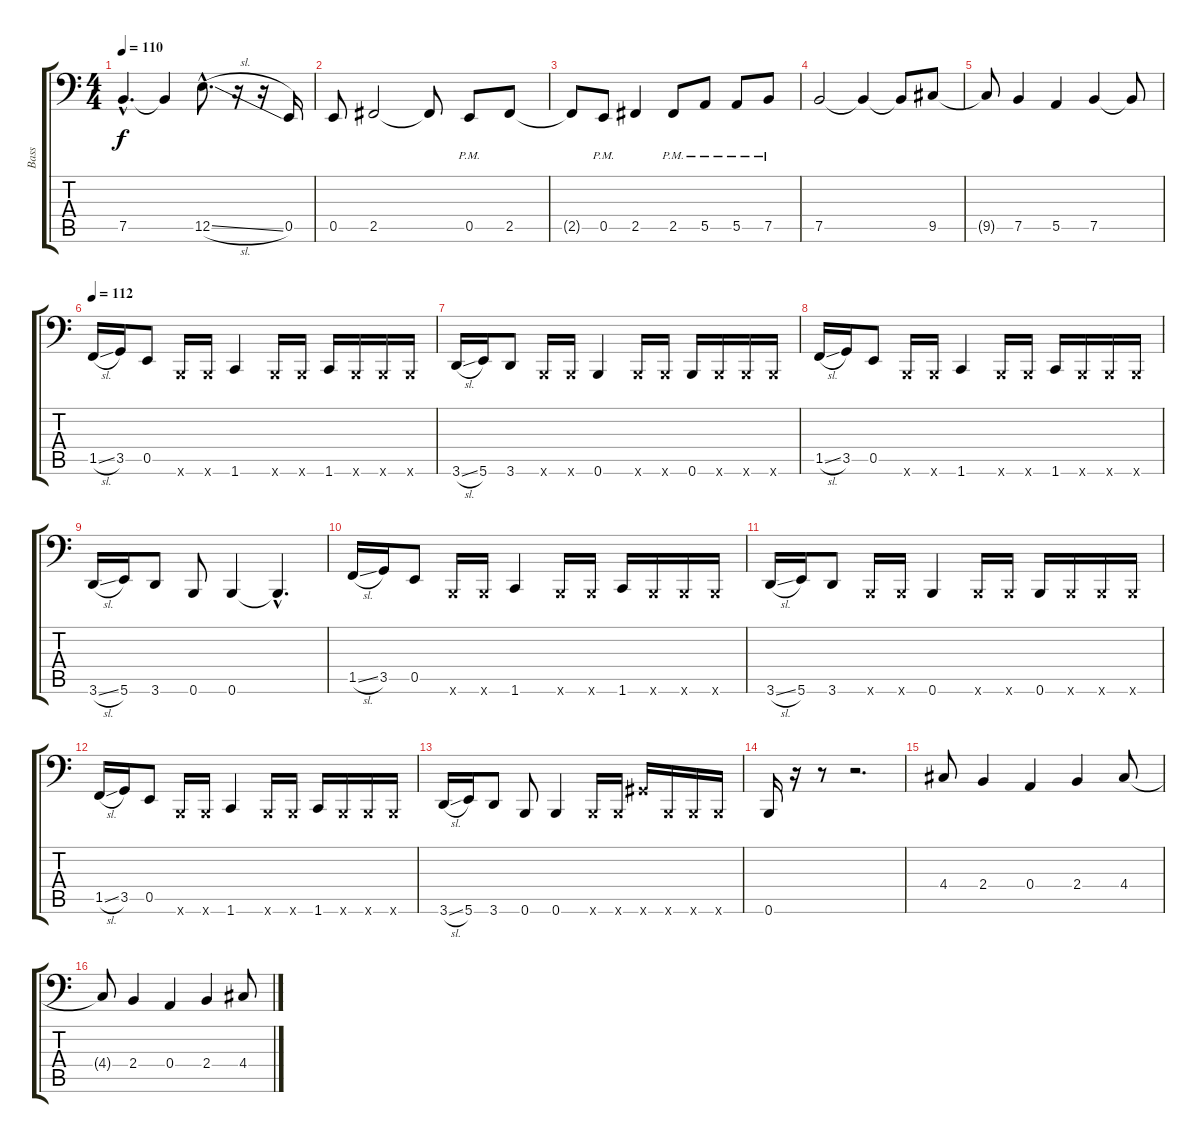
\track ("Bass" "Bass") {instrument electricbassfinger}
\staff {score tabs}
\tuning (C3 G2 D2 A1 E1 B0) {hide}
\ts (4 4)
\tempo 110
\clef f4
\ks c
7.5{hac t}.4{d dy f} 7.5{t}.4 12.5{sl hac}.8{d} r.16 r.16 0.5.16 |
0.5.8 2.5.2 2.5{t}.8 0.5{pm}.8 2.5.8 |
2.5{t}.8 0.5{pm}.8 2.5.4 2.5{pm}.8 5.5{pm}.8 5.5{pm}.8 7.5{pm}.8 |
7.5.2 7.5{t}.4 7.5{t}.8 9.5.8 |
9.5{t}.8 7.5.4 5.5.4 7.5.4 7.5{t}.8 |
\tempo 112
1.5{sl}.16 3.5.16 0.5.8 0.6{x}.16 0.6{x}.16 1.6.4 0.6{x}.16 0.6{x}.16 1.6.16 0.6{x}.16 0.6{x}.16 0.6{x}.16 |
3.6{sl}.16 5.6.16 3.6.8 0.6{x}.16 0.6{x}.16 0.6.4 0.6{x}.16 0.6{x}.16 0.6.16 0.6{x}.16 0.6{x}.16 0.6{x}.16 |
1.5{sl}.16 3.5.16 0.5.8 0.6{x}.16 0.6{x}.16 1.6.4 0.6{x}.16 0.6{x}.16 1.6.16 0.6{x}.16 0.6{x}.16 0.6{x}.16 |
3.6{sl}.16 5.6.16 3.6.8 0.6.8 0.6.4 0.6{hac t}.4{d} |
1.5{sl}.16 3.5.16 0.5.8 0.6{x}.16 0.6{x}.16 1.6.4 0.6{x}.16 0.6{x}.16 1.6.16 0.6{x}.16 0.6{x}.16 0.6{x}.16 |
3.6{sl}.16 5.6.16 3.6.8 0.6{x}.16 0.6{x}.16 0.6.4 0.6{x}.16 0.6{x}.16 0.6.16 0.6{x}.16 0.6{x}.16 0.6{x}.16 |
1.5{sl}.16 3.5.16 0.5.8 0.6{x}.16 0.6{x}.16 1.6.4 0.6{x}.16 0.6{x}.16 1.6.16 0.6{x}.16 0.6{x}.16 0.6{x}.16 |
3.6{sl}.16 5.6.16 3.6.8 0.6.8 0.6.4 0.6{x}.16 0.6{x}.16 9.6{x}.16 0.6{x}.16 0.6{x}.16 0.6{x}.16 |
0.6.16 r.16 r.8 r.2{d} |
4.4.8 2.4.4 0.4.4 2.4.4 4.4.8 |
4.4{t}.8 2.4.4 0.4.4 2.4.4 4.4.8
